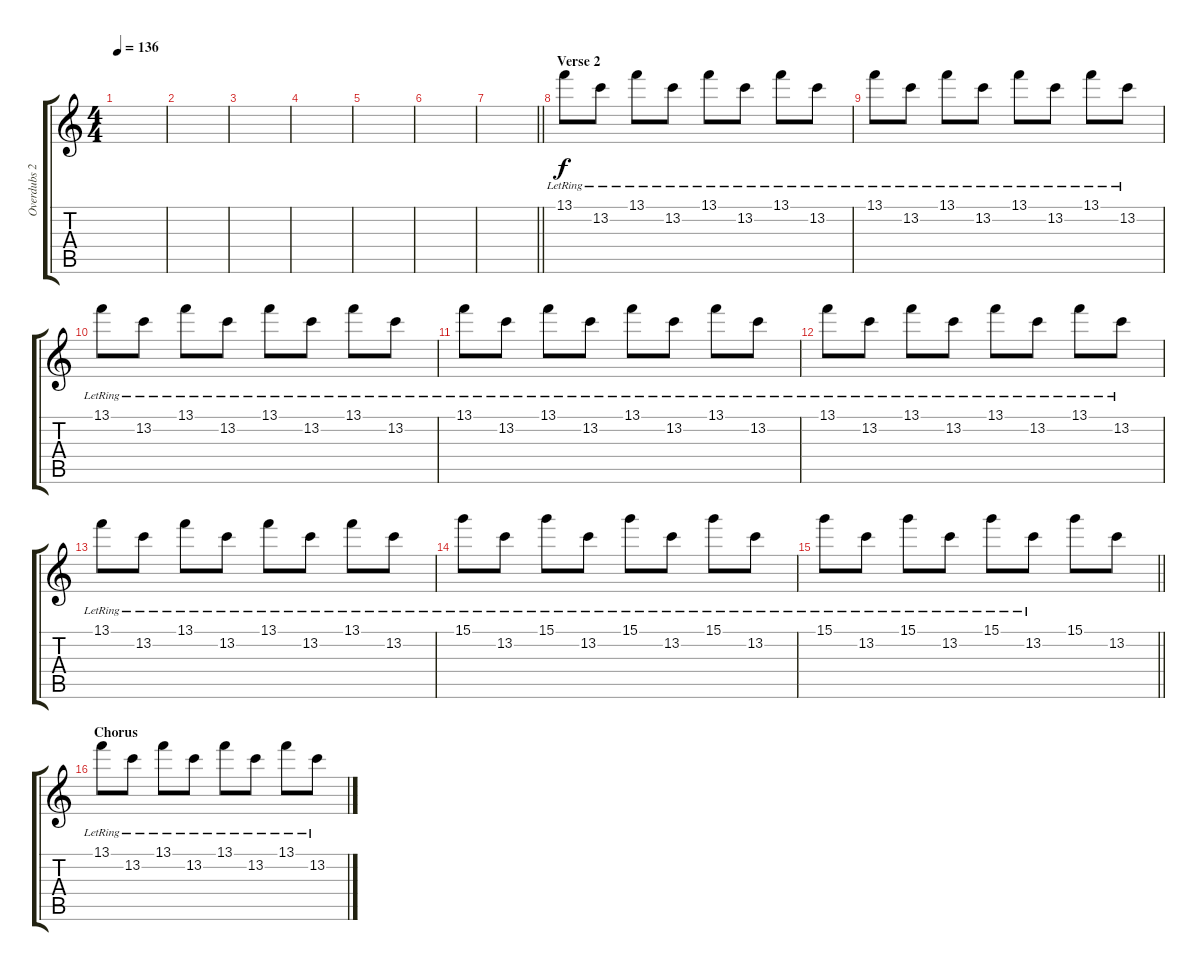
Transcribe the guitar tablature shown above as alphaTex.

\track ("Overdubs 2" "Overdubs 2") {instrument distortionguitar}
\staff {score tabs}
\tuning (E4 B3 G3 D3 A2 E2) {hide}
\ts (4 4)
\tempo 136
\clef g2
\ks c
|
|
|
|
|
|
\barLineRight lightlight
|
\section ("" "Verse 2")
13.1{lr}.8 13.2{lr}.8 13.1{lr}.8 13.2{lr}.8 13.1{lr}.8 13.2{lr}.8 13.1{lr}.8 13.2{lr}.8 |
13.1{lr}.8 13.2{lr}.8 13.1{lr}.8 13.2{lr}.8 13.1{lr}.8 13.2{lr}.8 13.1{lr}.8 13.2{lr}.8 |
13.1{lr}.8 13.2{lr}.8 13.1{lr}.8 13.2{lr}.8 13.1{lr}.8 13.2{lr}.8 13.1{lr}.8 13.2{lr}.8 |
13.1{lr}.8 13.2{lr}.8 13.1{lr}.8 13.2{lr}.8 13.1{lr}.8 13.2{lr}.8 13.1{lr}.8 13.2{lr}.8 |
13.1{lr}.8 13.2{lr}.8 13.1{lr}.8 13.2{lr}.8 13.1{lr}.8 13.2{lr}.8 13.1{lr}.8 13.2{lr}.8 |
13.1{lr}.8 13.2{lr}.8 13.1{lr}.8 13.2{lr}.8 13.1{lr}.8 13.2{lr}.8 13.1{lr}.8 13.2{lr}.8 |
15.1{lr}.8 13.2{lr}.8 15.1{lr}.8 13.2{lr}.8 15.1{lr}.8 13.2{lr}.8 15.1{lr}.8 13.2{lr}.8 |
\barLineRight lightlight
15.1{lr}.8 13.2{lr}.8 15.1{lr}.8 13.2{lr}.8 15.1{lr}.8 13.2{lr}.8 15.1.8 13.2.8 |
\section ("" "Chorus")
13.1{lr}.8{instrument overdrivenguitar} 13.2{lr}.8 13.1{lr}.8 13.2{lr}.8 13.1{lr}.8 13.2{lr}.8 13.1{lr}.8 13.2{lr}.8
